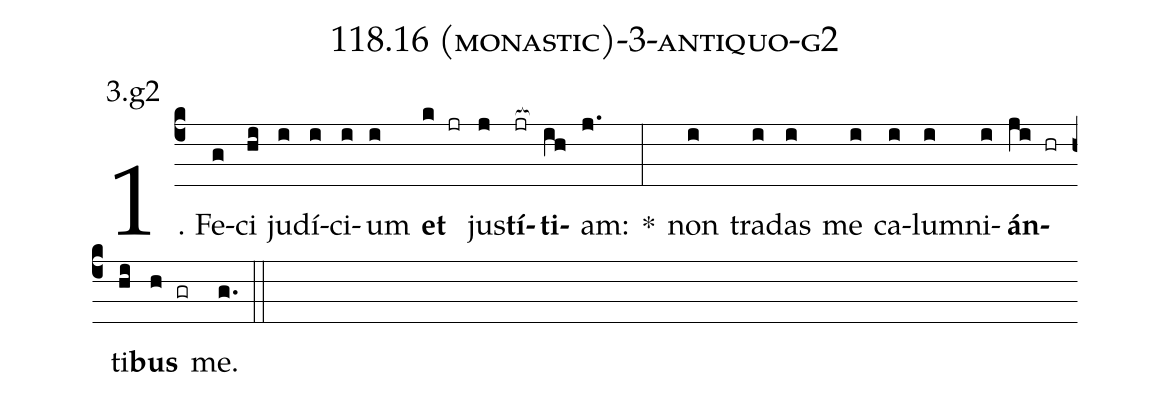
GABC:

name: 118.16 (monastic)-3-antiquo-g2;
annotation: 3.g2;
%%
(c4)1. Fe(g)ci(hi) ju(i)dí(i)ci(i)um(i) <b>et</b>(k jr) jus(j)<b>tí</b>(jr[ocb:1{])<b>ti</b>(ih[ocb:0}])am:(j.) *(:) non(i) tra(i)das(i) me(i) ca(i)lum(i)ni(i)<b>án</b>(ji hr)ti(hi)<b>bus</b>(h gr) me.(g.) (::)
